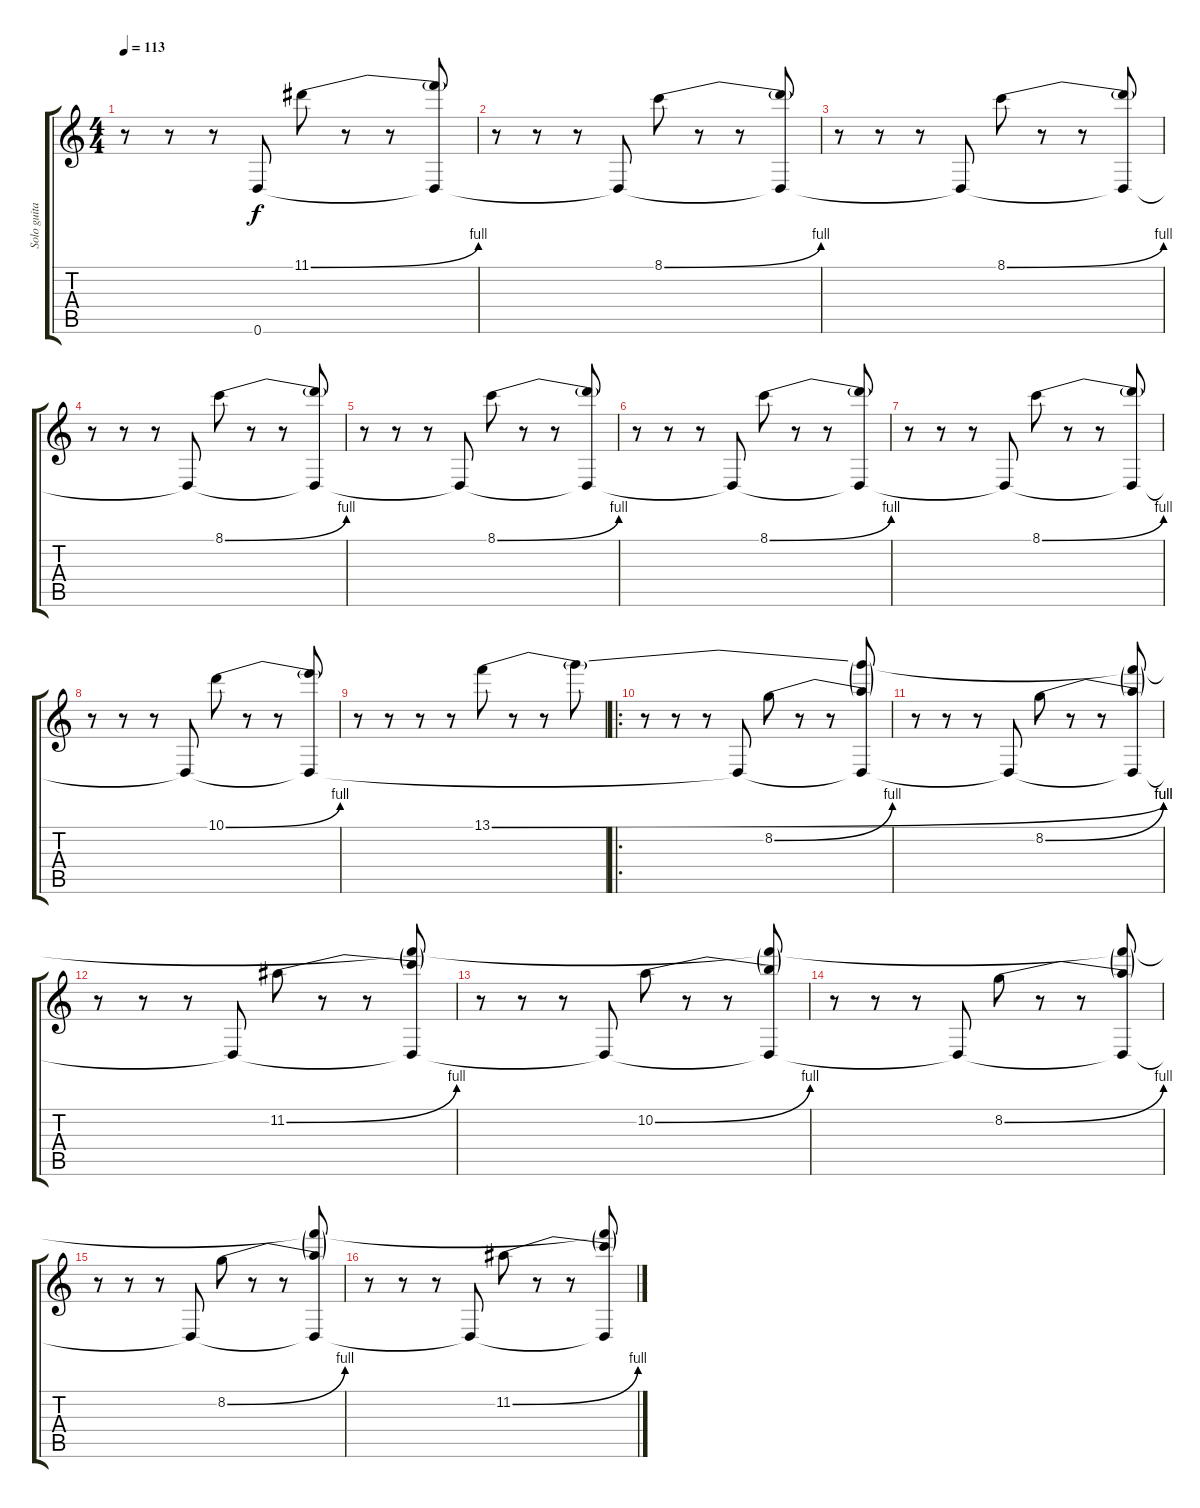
\track ("Solo guitar" "Solo guita") {instrument electricguitarclean}
\staff {score tabs}
\tuning (E4 B3 G3 D3 A2 D2) {hide}
\ts (4 4)
\tempo 113
\clef g2
\ks c
r.8{dy f} r.8 r.8 0.6{t}.8 11.1{be (bend 0 0 60 4)}.8 r.8 r.8 (11.1{t} 0.6{t}).8 |
r.8 r.8 r.8 0.6{t}.8 8.1{be (bend 0 0 60 4)}.8 r.8 r.8 (8.1{t} 0.6{t}).8 |
r.8 r.8 r.8 0.6{t}.8 8.1{be (bend 0 0 60 4)}.8 r.8 r.8 (8.1{t} 0.6{t}).8 |
r.8 r.8 r.8 0.6{t}.8 8.1{be (bend 0 0 60 4)}.8 r.8 r.8 (8.1{t} 0.6{t}).8 |
r.8 r.8 r.8 0.6{t}.8 8.1{be (bend 0 0 60 4)}.8 r.8 r.8 (8.1{t} 0.6{t}).8 |
r.8 r.8 r.8 0.6{t}.8 8.1{be (bend 0 0 60 4)}.8 r.8 r.8 (8.1{t} 0.6{t}).8 |
r.8 r.8 r.8 0.6{t}.8 8.1{be (bend 0 0 60 4)}.8 r.8 r.8 (8.1{t} 0.6{t}).8 |
r.8 r.8 r.8 0.6{t}.8 10.1{be (bend 0 0 60 4)}.8 r.8 r.8 (10.1{t} 0.6{t}).8 |
r.8 r.8 r.8 r.8 13.1{be (bend 0 0 60 4)}.8 r.8 r.8 13.1{t}.8 |
\ro
r.8 r.8 r.8 0.6{t}.8 8.2{be (bend 0 0 60 4)}.8 r.8 r.8 (13.1{t} 8.2{t} 0.6{t}).8 |
r.8 r.8 r.8 0.6{t}.8 8.2{be (bend 0 0 60 4)}.8 r.8 r.8 (13.1{t} 8.2{t} 0.6{t}).8 |
r.8 r.8 r.8 0.6{t}.8 11.2{be (bend 0 0 60 4)}.8 r.8 r.8 (13.1{t} 11.2{t} 0.6{t}).8 |
r.8 r.8 r.8 0.6{t}.8 10.2{be (bend 0 0 60 4)}.8 r.8 r.8 (13.1{t} 10.2{t} 0.6{t}).8 |
r.8 r.8 r.8 0.6{t}.8 8.2{be (bend 0 0 60 4)}.8 r.8 r.8 (13.1{t} 8.2{t} 0.6{t}).8 |
r.8 r.8 r.8 0.6{t}.8 8.2{be (bend 0 0 60 4)}.8 r.8 r.8 (13.1{t} 8.2{t} 0.6{t}).8 |
r.8 r.8 r.8 0.6{t}.8 11.2{be (bend 0 0 60 4)}.8 r.8 r.8 (13.1{t} 11.2{t} 0.6{t}).8
